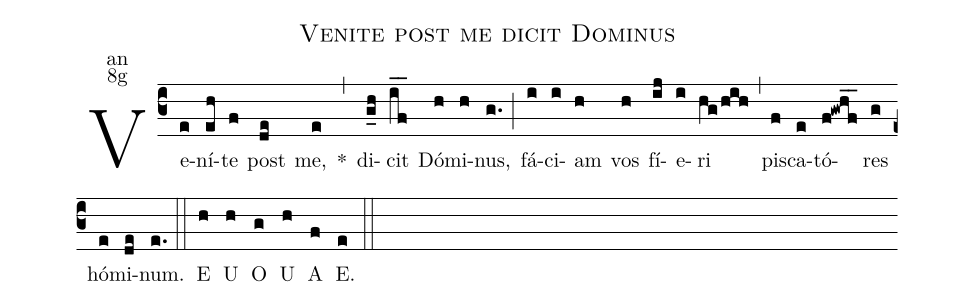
name:Venite post me dicit Dominus;
office-part:an;
mode:8g;
%%
(c3) Ve(e)ní(eh)te(f) post(de) me,(e) <sp>*</sp>(,)
di(g_h)cit(if__) Dó(h)mi(h)nus,(g.) (;)
fá(i)ci(i)am(h) vos(h) fí(ij)e(i)ri(hg/hih) (,)
pi(f)sca(e)tó(f@gwhf__)res(g) hó(e)mi(de)num.(e.) (::)
<eu>E(h) U(h) O(g) U(h) A(f) E.(e) </eu>(::)
